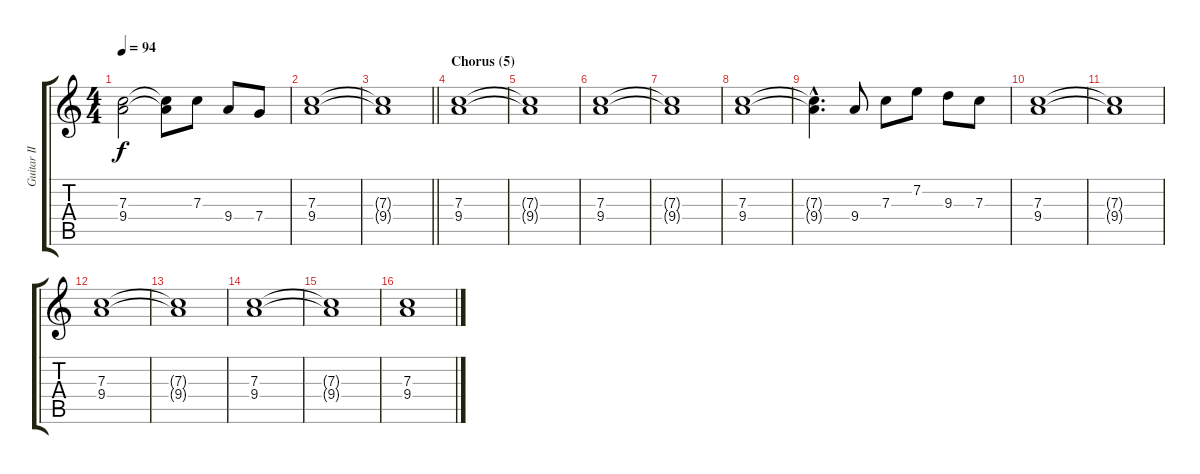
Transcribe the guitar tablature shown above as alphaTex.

\track ("Guitar II" "Guitar II") {instrument electricguitarclean}
\staff {score tabs}
\tuning (D4 A3 F3 C3 G2 D2) {hide}
\ts (4 4)
\tempo 94
\clef g2
\ks aminor
(7.3{t} 9.4{t}).2{dy f} (7.3{t} 9.4{t}).8 7.3.8 9.4.8 7.4.8 |
(7.3 9.4).1 |
\barLineRight lightlight
(7.3{t} 9.4{t}).1 |
\section ("" "Chorus (5)")
(7.3 9.4).1 |
(7.3{t} 9.4{t}).1 |
(7.3 9.4).1 |
(7.3{t} 9.4{t}).1 |
(7.3 9.4).1 |
(7.3{hac t} 9.4{hac t}).4{d} 9.4.8 7.3.8 7.2.8 9.3.8 7.3.8 |
(7.3 9.4).1 |
(7.3{t} 9.4{t}).1 |
(7.3 9.4).1 |
(7.3{t} 9.4{t}).1 |
(7.3 9.4).1 |
(7.3{t} 9.4{t}).1 |
(7.3 9.4).1
